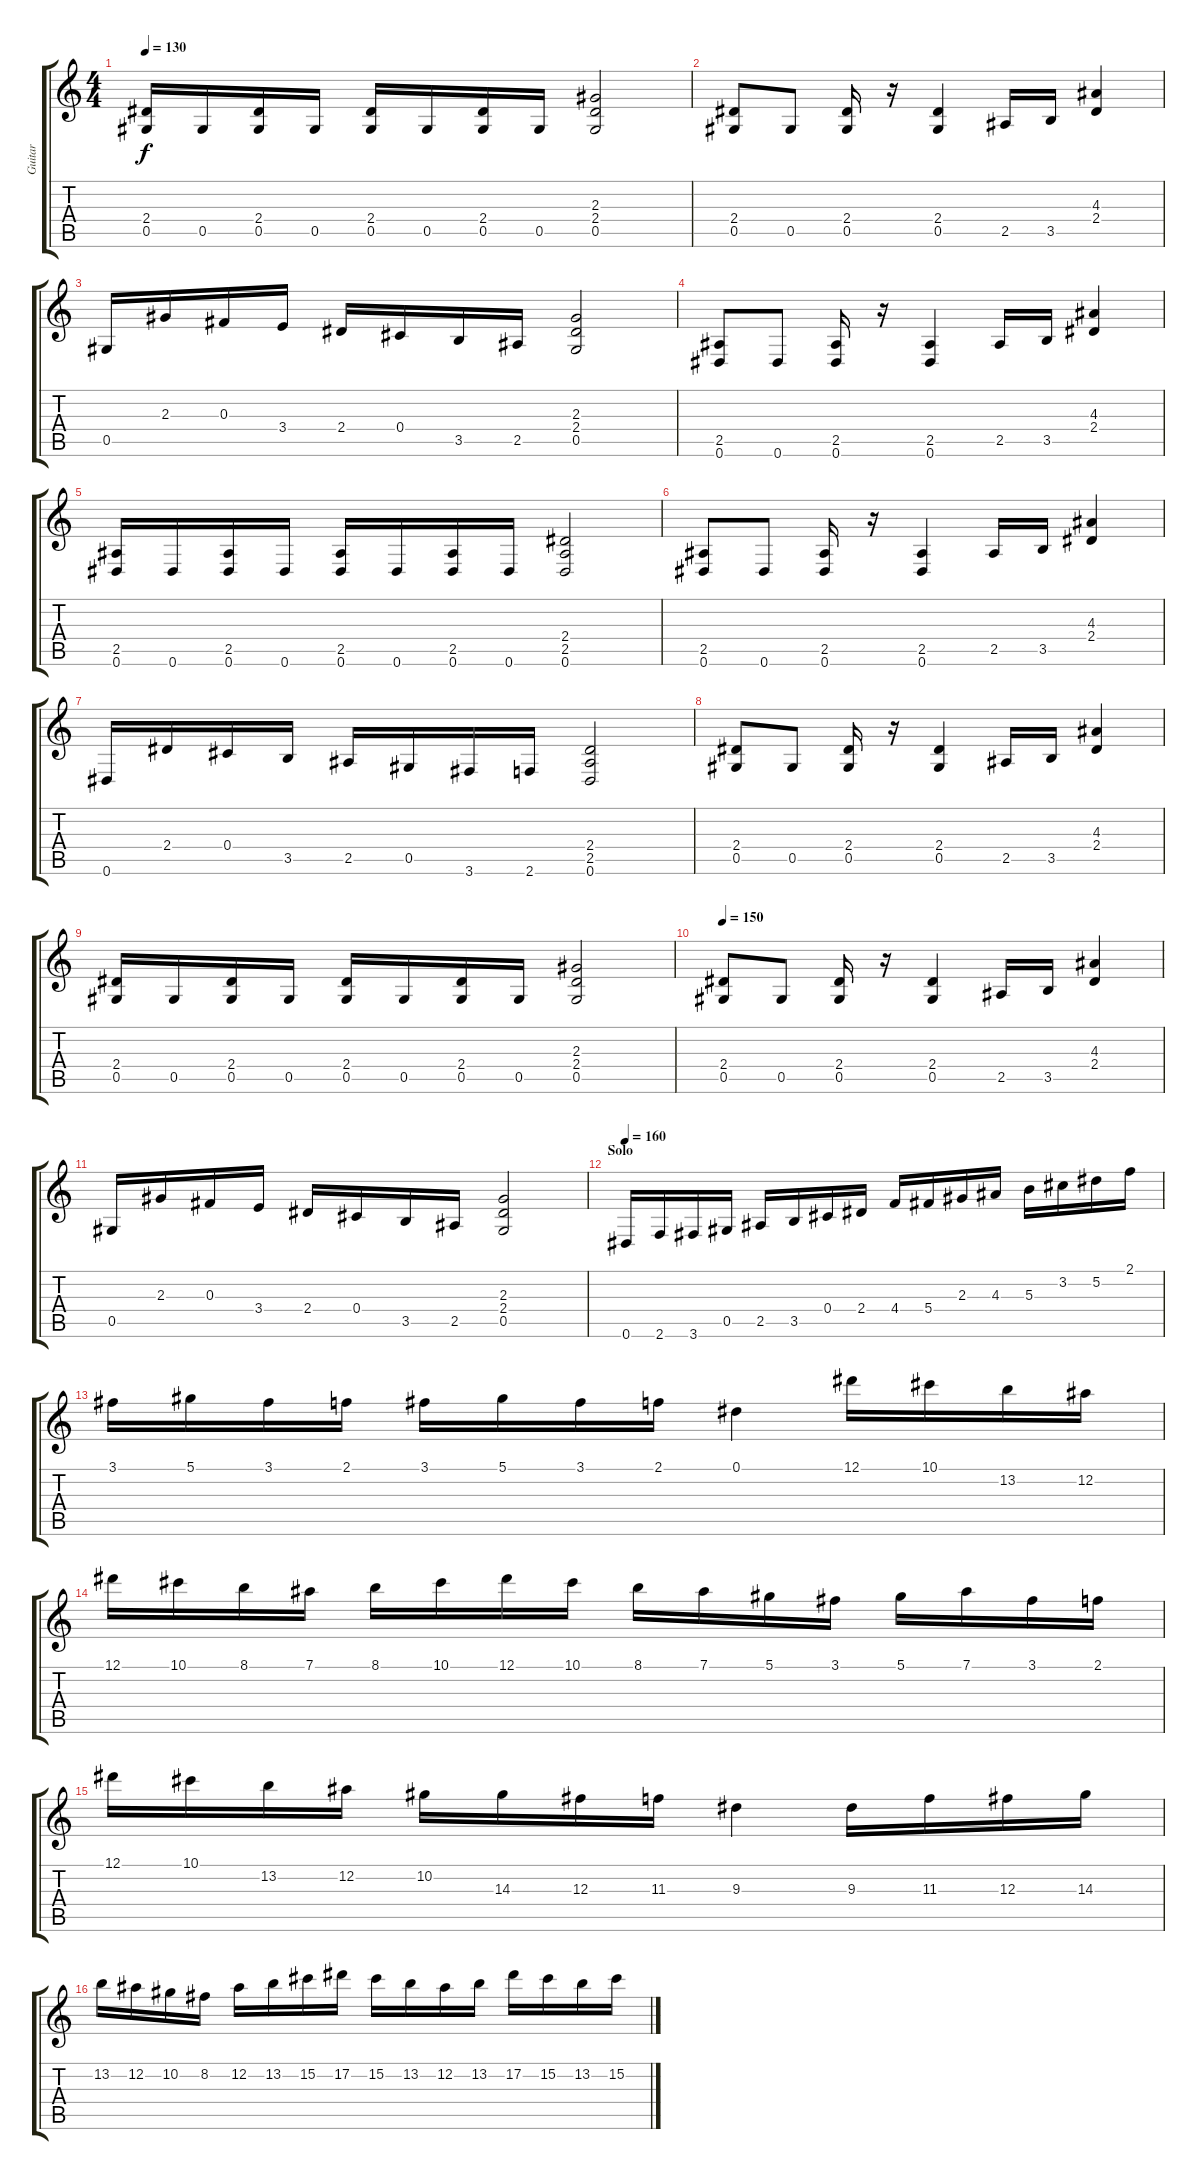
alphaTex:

\track ("Guitar" "Guitar") {instrument distortionguitar}
\staff {score tabs}
\tuning (Eb4 Bb3 Gb3 Db3 Ab2 Eb2) {hide}
\ts (4 4)
\tempo 130
\clef g2
\ks c
(2.4 0.5).16{dy f} 0.5.16 (2.4 0.5).16 0.5.16 (2.4 0.5).16 0.5.16 (2.4 0.5).16 0.5.16 (2.3 2.4 0.5).2 |
(2.4 0.5).8 0.5.8 (2.4 0.5).16 r.16 (2.4 0.5).4 2.5.16 3.5.16 (4.3 2.4).4 |
0.5.16 2.3.16 0.3.16 3.4.16 2.4.16 0.4.16 3.5.16 2.5.16 (2.3 2.4 0.5).2 |
(2.5 0.6).8 0.6.8 (2.5 0.6).16 r.16 (2.5 0.6).4 2.5.16 3.5.16 (4.3 2.4).4 |
(2.5 0.6).16 0.6.16 (2.5 0.6).16 0.6.16 (2.5 0.6).16 0.6.16 (2.5 0.6).16 0.6.16 (2.4 2.5 0.6).2 |
(2.5 0.6).8 0.6.8 (2.5 0.6).16 r.16 (2.5 0.6).4 2.5.16 3.5.16 (4.3 2.4).4 |
0.6.16 2.4.16 0.4.16 3.5.16 2.5.16 0.5.16 3.6.16 2.6.16 (2.4 2.5 0.6).2 |
(2.4 0.5).8 0.5.8 (2.4 0.5).16 r.16 (2.4 0.5).4 2.5.16 3.5.16 (4.3 2.4).4 |
(2.4 0.5).16 0.5.16 (2.4 0.5).16 0.5.16 (2.4 0.5).16 0.5.16 (2.4 0.5).16 0.5.16 (2.3 2.4 0.5).2 |
\tempo 150
(2.4 0.5).8 0.5.8 (2.4 0.5).16 r.16 (2.4 0.5).4 2.5.16 3.5.16 (4.3 2.4).4 |
0.5.16 2.3.16 0.3.16 3.4.16 2.4.16 0.4.16 3.5.16 2.5.16 (2.3 2.4 0.5).2 |
\section ("" "Solo")
\tempo 160
0.6.16 2.6.16 3.6.16 0.5.16 2.5.16 3.5.16 0.4.16 2.4.16 4.4.16 5.4.16 2.3.16 4.3.16 5.3.16 3.2.16 5.2.16 2.1.16 |
3.1.16 5.1.16 3.1.16 2.1.16 3.1.16 5.1.16 3.1.16 2.1.16 0.1.4 12.1.16 10.1.16 13.2.16 12.2.16 |
12.1.16 10.1.16 8.1.16 7.1.16 8.1.16 10.1.16 12.1.16 10.1.16 8.1.16 7.1.16 5.1.16 3.1.16 5.1.16 7.1.16 3.1.16 2.1.16 |
12.1.16 10.1.16 13.2.16 12.2.16 10.2.16 14.3.16 12.3.16 11.3.16 9.3.4 9.3.16 11.3.16 12.3.16 14.3.16 |
13.2.16 12.2.16 10.2.16 8.2.16 12.2.16 13.2.16 15.2.16 17.2.16 15.2.16 13.2.16 12.2.16 13.2.16 17.2.16 15.2.16 13.2.16 15.2.16
